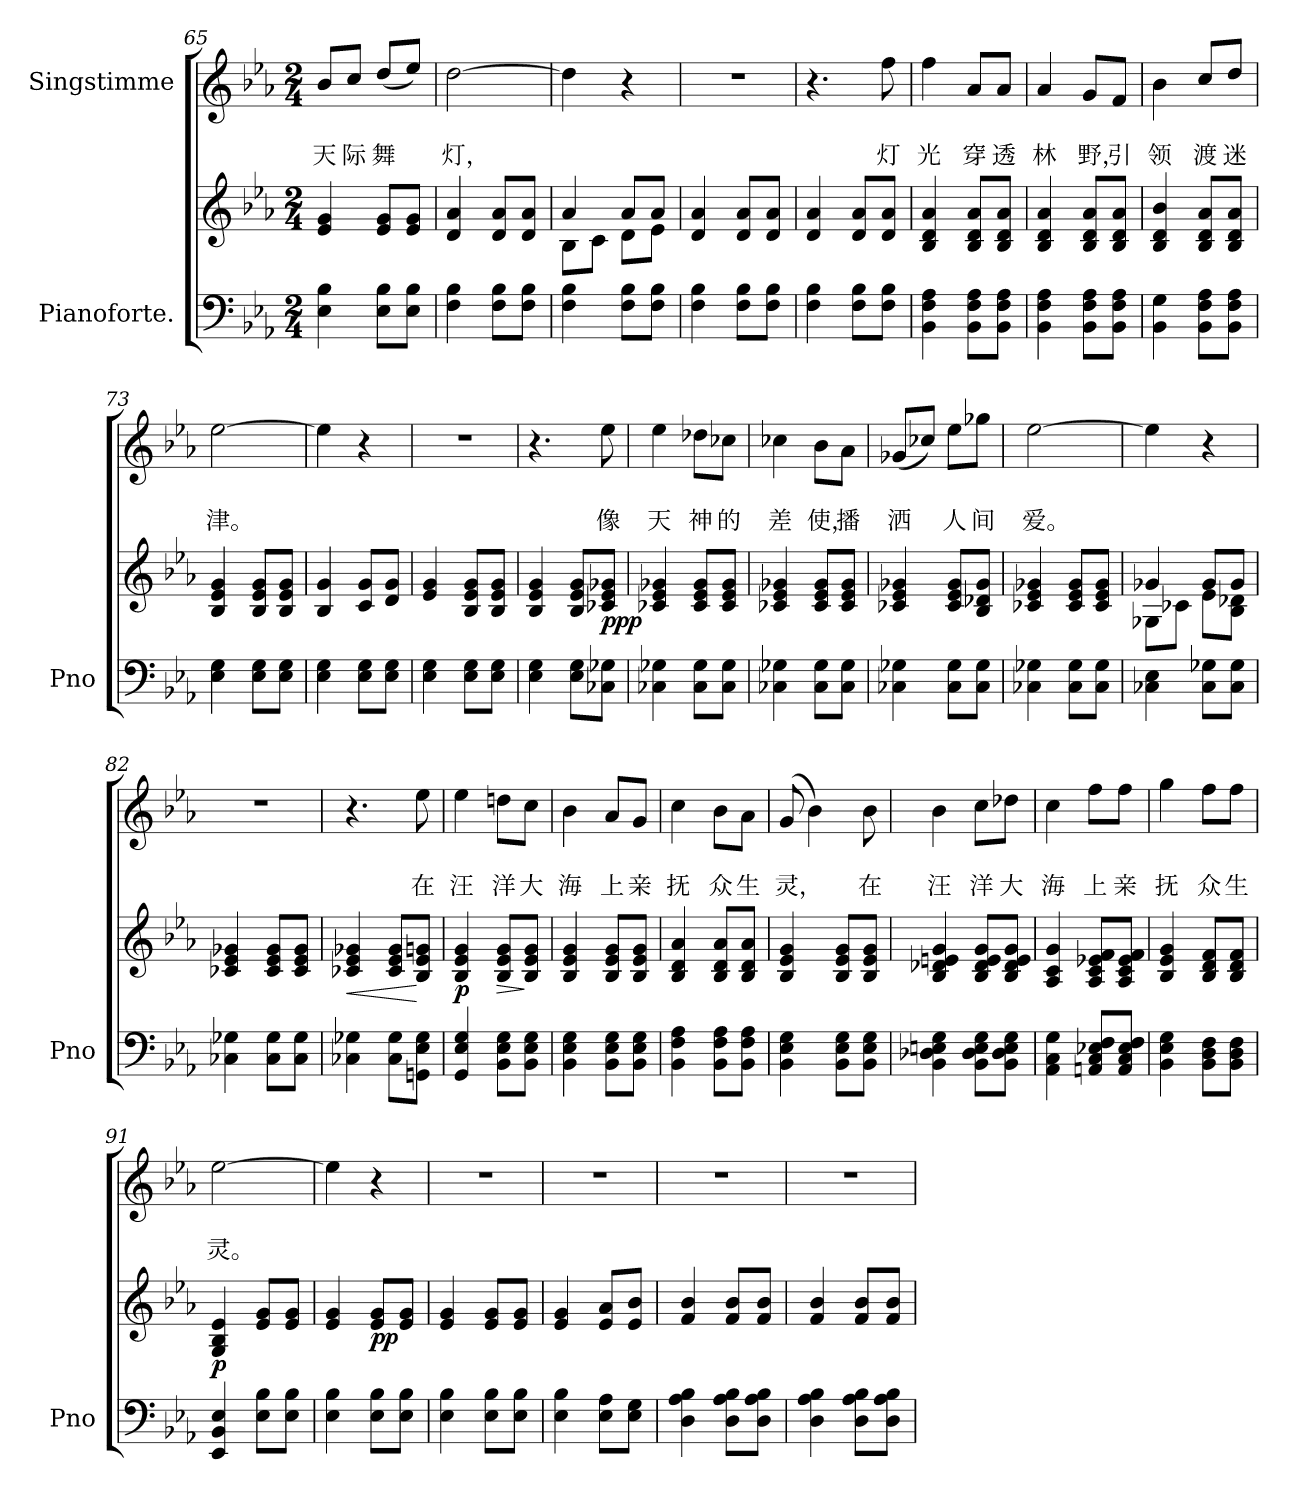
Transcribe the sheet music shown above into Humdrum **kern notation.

**kern	**kern	**dynam	**kern	**text	**text
*part2	*part2	*part2	*part1	*part1	*part1
*staff3	*staff2	*staff2/3	*staff1	*staff1	*staff1
*I"Pianoforte.	*	*	*I"Singstimme	*	*
*I'Pno	*	*	*	*	*
*clefF4	*clefG2	*	*clefG2	*	*
*k[b-e-a-]	*k[b-e-a-]	*	*k[b-e-a-]	*	*
*E-:	*E-:	*	*E-:	*	*
*M2/4	*M2/4	*	*M2/4	*	*
=65	=65	=65	=65	=65	=65
!	!	!	!	!	!LO:LY:b
4E-\ 4B-\	4e-/ 4g/	.	8b-/L	.	天
!	!	!	!	!	!LO:LY:b
.	.	.	8cc/J	.	际
!	!	!	!	!	!LO:LY:b
8E-\ 8B-\L	8e-/ 8g/L	.	(<8dd/L	.	舞
8E-\ 8B-\J	8e-/ 8g/J	.	8ee-/J)	.	.
=66	=66	=66	=66	=66	=66
!	!	!	!	!	!LO:LY:b
4F\ 4B-\	4d/ 4a-/	.	[2dd\	.	灯，
8F\ 8B-\L	8d/ 8a-/L	.	.	.	.
8F\ 8B-\J	8d/ 8a-/J	.	.	.	.
=67	=67	=67	=67	=67	=67
*	*^	*	*	*	*
4F\ 4B-\	4a-/	8B-\L	.	4dd\]	.	.
.	.	8c\J	.	.	.	.
8F\ 8B-\L	8a-/L	8d\L	.	4r	.	.
8F\ 8B-\J	8a-/J	8e-\J	.	.	.	.
*	*v	*v	*	*	*	*
=68	=68	=68	=68	=68	=68
4F\ 4B-\	4d/ 4a-/	.	2r	.	.
8F\ 8B-\L	8d/ 8a-/L	.	.	.	.
8F\ 8B-\J	8d/ 8a-/J	.	.	.	.
!!LO:LB:g=z
=69	=69	=69	=69	=69	=69
4F\ 4B-\	4d/ 4a-/	.	4.r	.	.
8F\ 8B-\L	8d/ 8a-/L	.	.	.	.
!	!	!	!	!	!LO:LY:b
8F\ 8B-\J	8d/ 8a-/J	.	8ff\	.	灯
=70	=70	=70	=70	=70	=70
!	!	!	!	!	!LO:LY:b
4BB-\ 4F\ 4A-\	4B-/ 4d/ 4a-/	.	4ff\	.	光
!	!	!	!	!	!LO:LY:b
8BB-\ 8F\ 8A-\L	8B-/ 8d/ 8a-/L	.	8a-/L	.	穿
!	!	!	!	!	!LO:LY:b
8BB-\ 8F\ 8A-\J	8B-/ 8d/ 8a-/J	.	8a-/J	.	透
=71	=71	=71	=71	=71	=71
!	!	!	!	!	!LO:LY:b
4BB-\ 4F\ 4A-\	4B-/ 4d/ 4a-/	.	4a-/	.	林
!	!	!	!	!	!LO:LY:b
8BB-\ 8F\ 8A-\L	8B-/ 8d/ 8a-/L	.	8g/L	.	野，
!	!	!	!	!	!LO:LY:b
8BB-\ 8F\ 8A-\J	8B-/ 8d/ 8a-/J	.	8f/J	.	引
=72	=72	=72	=72	=72	=72
!	!	!	!	!	!LO:LY:b
4BB-\ 4G\	4B-/ 4d/ 4b-/	.	4b-\	.	领
!	!	!	!	!	!LO:LY:b
8BB-\ 8F\ 8A-\L	8B-/ 8d/ 8a-/L	.	8cc/L	.	渡
!	!	!	!	!	!LO:LY:b
8BB-\ 8F\ 8A-\J	8B-/ 8d/ 8a-/J	.	8dd/J	.	迷
=73	=73	=73	=73	=73	=73
!	!	!	!	!	!LO:LY:b
4E-\ 4G\	4B-/ 4e-/ 4g/	.	[2ee-\	.	津。
8E-\ 8G\L	8B-/ 8e-/ 8g/L	.	.	.	.
8E-\ 8G\J	8B-/ 8e-/ 8g/J	.	.	.	.
=74	=74	=74	=74	=74	=74
4E-\ 4G\	4B-/ 4g/	.	4ee-\]	.	.
8E-\ 8G\L	8c/ 8g/L	.	4r	.	.
8E-\ 8G\J	8d/ 8g/J	.	.	.	.
=75	=75	=75	=75	=75	=75
4E-\ 4G\	4e-/ 4g/	.	2r	.	.
8E-\ 8G\L	8B-/ 8e-/ 8g/L	.	.	.	.
8E-\ 8G\J	8B-/ 8e-/ 8g/J	.	.	.	.
!!LO:LB:g=z
=76	=76	=76	=76	=76	=76
4E-\ 4G\	4B-/ 4e-/ 4g/	.	4.r	.	.
8E-\ 8G\L	8B-/ 8e-/ 8g/L	.	.	.	.
!	!	!LO:DY:b	!	!	!LO:LY:b
8C-X\ 8G-X\J	8c-X/ 8e-/ 8g-X/J	ppp	8ee-\	.	像
=77	=77	=77	=77	=77	=77
!	!	!	!	!	!LO:LY:b
4C-X\ 4G-X\	4c-X/ 4e-/ 4g-X/	.	4ee-\	.	天
!	!	!	!	!	!LO:LY:b
8C-\ 8G-\L	8c-/ 8e-/ 8g-/L	.	8dd-X\L	.	神
!	!	!	!	!	!LO:LY:b
8C-\ 8G-\J	8c-/ 8e-/ 8g-/J	.	8cc-X\J	.	的
=78	=78	=78	=78	=78	=78
!	!	!	!	!	!LO:LY:b
4C-X\ 4G-X\	4c-X/ 4e-/ 4g-X/	.	4cc-X\	.	差
!	!	!	!	!	!LO:LY:b
8C-\ 8G-\L	8c-/ 8e-/ 8g-/L	.	8b-\L	.	使，
!	!	!	!	!	!LO:LY:b
8C-\ 8G-\J	8c-/ 8e-/ 8g-/J	.	8a-\J	.	播
=79	=79	=79	=79	=79	=79
!	!	!	!	!	!LO:LY:b
4C-X\ 4G-X\	4c-X/ 4e-/ 4g-X/	.	(<8g-X/L	.	洒
.	.	.	8cc-X/J)	.	.
!	!	!	!	!	!LO:LY:b
8C-\ 8G-\L	8c-/ 8e-/ 8g-/L	.	8ee-\L	.	人
!	!	!	!	!	!LO:LY:b
8C-\ 8G-\J	8B-/ 8d-X/ 8g-/J	.	8gg-X\J	.	间
=80	=80	=80	=80	=80	=80
!	!	!	!	!	!LO:LY:b
4C-X\ 4G-X\	4c-X/ 4e-/ 4g-X/	.	[2ee-\	.	爱。
8C-\ 8G-\L	8c-/ 8e-/ 8g-/L	.	.	.	.
8C-\ 8G-\J	8c-/ 8e-/ 8g-/J	.	.	.	.
=81	=81	=81	=81	=81	=81
*	*^	*	*	*	*
4C-X\ 4E-\	4g-X/	8G-X\L	.	4ee-\]	.	.
.	.	8c-X\J	.	.	.	.
8C-\ 8G-X\L	8g-/L	8e-\L	.	4r	.	.
8C-\ 8G-\J	8g-/J	8B-\ 8d-X\J	.	.	.	.
*	*v	*v	*	*	*	*
=82	=82	=82	=82	=82	=82
4C-X\ 4G-X\	4c-X/ 4e-/ 4g-X/	.	2r	.	.
8C-\ 8G-\L	8c-/ 8e-/ 8g-/L	.	.	.	.
8C-\ 8G-\J	8c-/ 8e-/ 8g-/J	.	.	.	.
!!LO:LB:g=z
=83	=83	=83	=83	=83	=83
!	!	!LO:HP:b	!	!	!
4C-X\ 4G-X\	4c-X/ 4e-/ 4g-X/	<	4.r	.	.
8C-\ 8G-\L	8c-/ 8e-/ 8g-/L	.	.	.	.
!	!	!	!	!	!LO:LY:b
8GGn\ 8E-\ 8G-\J	8B-/ 8e-/ 8gn/J	[	8ee-\	.	在
=84	=84	=84	=84	=84	=84
!	!	!LO:DY:b	!	!	!LO:LY:b
4GG/ 4E-/ 4G/	4B-/ 4e-/ 4g/	p	4ee-\	.	汪
!	!	!LO:HP:b	!	!	!LO:LY:b
8BB-\ 8E-\ 8G\L	8B-/ 8e-/ 8g/L	>	8ddn\L	.	洋
!	!	!	!	!	!LO:LY:b
8BB-\ 8E-\ 8G\J	8B-/ 8e-/ 8g/J	]	8cc\J	.	大
=85	=85	=85	=85	=85	=85
!	!	!	!	!	!LO:LY:b
4BB-\ 4E-\ 4G\	4B-/ 4e-/ 4g/	.	4b-\	.	海
!	!	!	!	!	!LO:LY:b
8BB-\ 8E-\ 8G\L	8B-/ 8e-/ 8g/L	.	8a-/L	.	上
!	!	!	!	!	!LO:LY:b
8BB-\ 8E-\ 8G\J	8B-/ 8e-/ 8g/J	.	8g/J	.	亲
=86	=86	=86	=86	=86	=86
!	!	!	!	!	!LO:LY:b
4BB-\ 4F\ 4A-\	4B-/ 4d/ 4a-/	.	4cc\	.	抚
!	!	!	!	!	!LO:LY:b
8BB-\ 8F\ 8A-\L	8B-/ 8d/ 8a-/L	.	8b-\L	.	众
!	!	!	!	!	!LO:LY:b
8BB-\ 8F\ 8A-\J	8B-/ 8d/ 8a-/J	.	8a-\J	.	生
=87	=87	=87	=87	=87	=87
!	!	!	!	!	!LO:LY:b
4BB-\ 4E-\ 4G\	4B-/ 4e-/ 4g/	.	(>8g/	.	灵，
.	.	.	4b-\)	.	.
8BB-\ 8E-\ 8G\L	8B-/ 8e-/ 8g/L	.	.	.	.
!	!	!	!	!	!LO:LY:b
8BB-\ 8E-\ 8G\J	8B-/ 8e-/ 8g/J	.	8b-\	.	在
=88	=88	=88	=88	=88	=88
!	!	!	!	!	!LO:LY:b
4BB-\ 4D-X\ 4En\ 4G\	4B-/ 4d-X/ 4en/ 4g/	.	4b-\	.	汪
!	!	!	!	!	!LO:LY:b
8BB-\ 8D-\ 8E\ 8G\L	8B-/ 8d-/ 8e/ 8g/L	.	8cc\L	.	洋
!	!	!	!	!	!LO:LY:b
8BB-\ 8D-\ 8E\ 8G\J	8B-/ 8d-/ 8e/ 8g/J	.	8dd-X\J	.	大
=89	=89	=89	=89	=89	=89
!	!	!	!	!	!LO:LY:b
4AA-\ 4C\ 4G\	4A-/ 4c/ 4g/	.	4cc\	.	海
!	!	!	!	!	!LO:LY:b
8AAn/ 8C/ 8E-X/ 8F/L	8A-/ 8c/ 8e-X/ 8f/L	.	8ff\L	.	上
!	!	!	!	!	!LO:LY:b
8AA/ 8C/ 8E-/ 8F/J	8A-/ 8c/ 8e-/ 8f/J	.	8ff\J	.	亲
=90	=90	=90	=90	=90	=90
!	!	!	!	!	!LO:LY:b
4BB-\ 4E-\ 4G\	4B-/ 4e-/ 4g/	.	4gg\	.	抚
!	!	!	!	!	!LO:LY:b
8BB-\ 8D\ 8F\L	8B-/ 8d/ 8f/L	.	8ff\L	.	众
!	!	!	!	!	!LO:LY:b
8BB-\ 8D\ 8F\J	8B-/ 8d/ 8f/J	.	8ff\J	.	生
=91	=91	=91	=91	=91	=91
!	!	!LO:DY:b	!	!	!LO:LY:b
4EE-/ 4BB-/ 4E-/	4G/ 4B-/ 4e-/	p	[2ee-\	.	灵。
8E-\ 8B-\L	8e-/ 8g/L	.	.	.	.
8E-\ 8B-\J	8e-/ 8g/J	.	.	.	.
=92	=92	=92	=92	=92	=92
4E-\ 4B-\	4e-/ 4g/	.	4ee-\]	.	.
!	!	!LO:DY:b	!	!	!
8E-\ 8B-\L	8e-/ 8g/L	pp	4r	.	.
8E-\ 8B-\J	8e-/ 8g/J	.	.	.	.
!!LO:PB:g=z
=93	=93	=93	=93	=93	=93
4E-\ 4B-\	4e-/ 4g/	.	2r	.	.
8E-\ 8B-\L	8e-/ 8g/L	.	.	.	.
8E-\ 8B-\J	8e-/ 8g/J	.	.	.	.
=94	=94	=94	=94	=94	=94
4E-\ 4B-\	4e-/ 4g/	.	2r	.	.
8E-\ 8A-\L	8e-/ 8a-/L	.	.	.	.
8E-\ 8G\J	8e-/ 8b-/J	.	.	.	.
=95	=95	=95	=95	=95	=95
4D\ 4A-\ 4B-\	4f/ 4b-/	.	2r	.	.
8D\ 8A-\ 8B-\L	8f/ 8b-/L	.	.	.	.
8D\ 8A-\ 8B-\J	8f/ 8b-/J	.	.	.	.
=96	=96	=96	=96	=96	=96
4D\ 4A-\ 4B-\	4f/ 4b-/	.	2r	.	.
8D\ 8A-\ 8B-\L	8f/ 8b-/L	.	.	.	.
8D\ 8A-\ 8B-\J	8f/ 8b-/J	.	.	.	.
=	=	=	=	=	=
*-	*-	*-	*-	*-	*-
